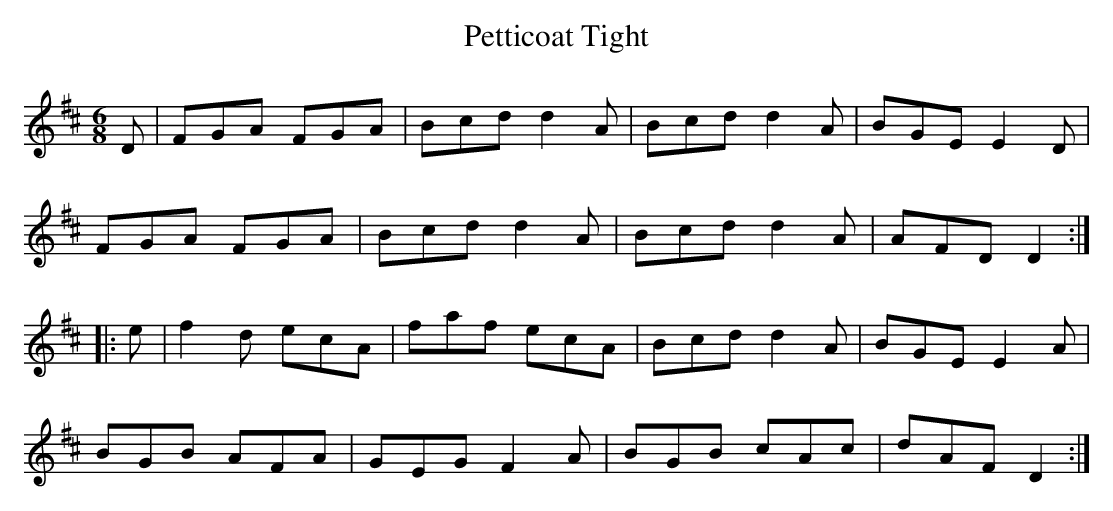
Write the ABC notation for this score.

X:1
T:Petticoat Tight
M:6/8
L:1/8
K:D
D|FGA FGA|Bcd d2A|Bcd d2A|BGE E2D|
FGA FGA|Bcd d2A|Bcd d2A|AFD D2:|
|:e|f2d ecA|faf ecA|Bcd d2A|BGE E2A|
BGB AFA|GEG F2A|BGB cAc|dAF D2:|
